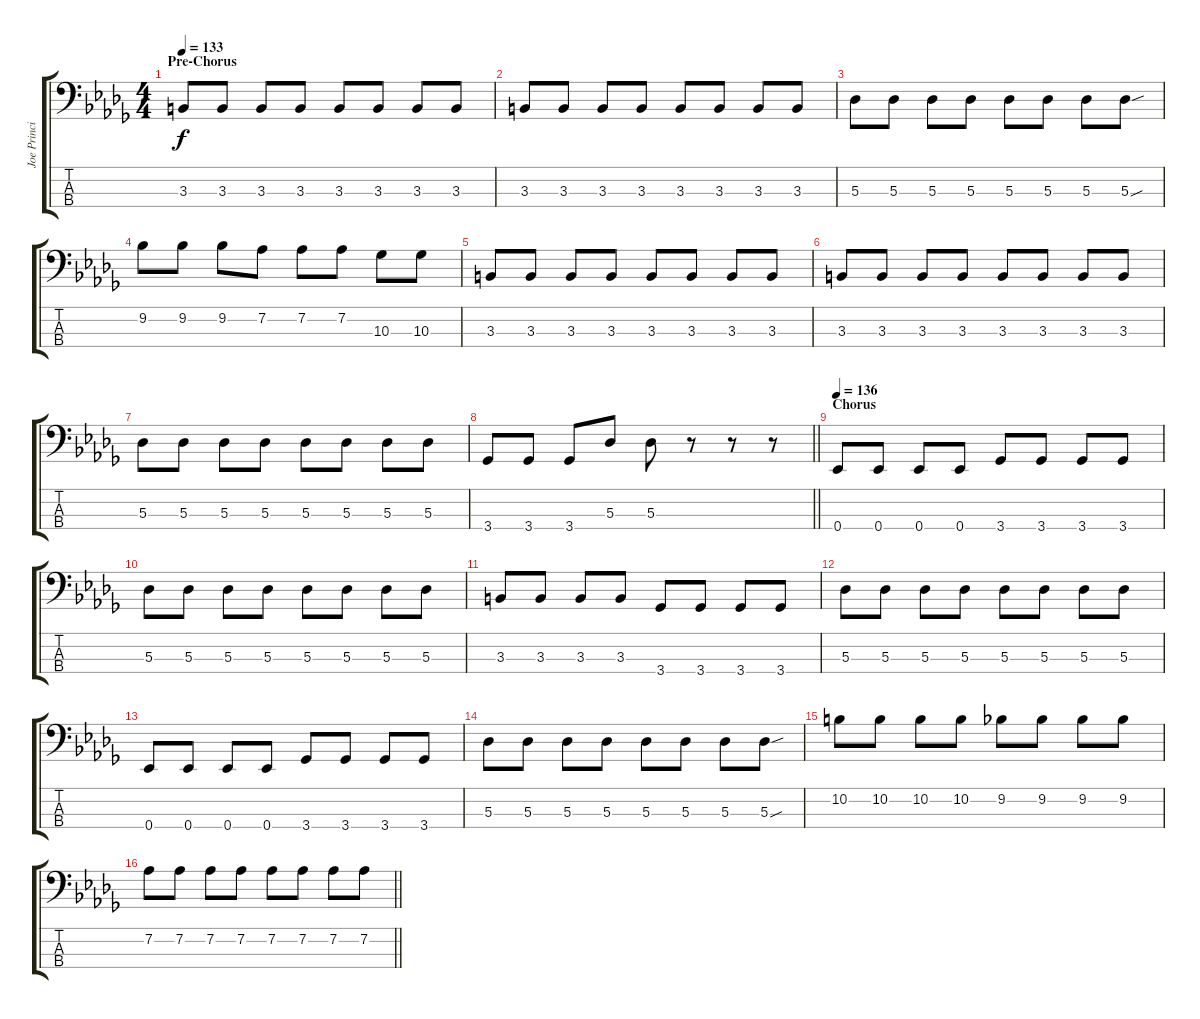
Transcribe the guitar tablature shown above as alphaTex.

\track ("Joe Principe - Bass" "Joe Princi") {instrument electricbassfinger}
\staff {score tabs}
\tuning (Gb2 Db2 Ab1 Eb1) {hide}
\ts (4 4)
\section ("" "Pre-Chorus")
\tempo 133
\clef f4
\ks db
3.3.8{dy f} 3.3.8 3.3.8 3.3.8 3.3.8 3.3.8 3.3.8 3.3.8 |
3.3.8 3.3.8 3.3.8 3.3.8 3.3.8 3.3.8 3.3.8 3.3.8 |
5.3.8 5.3.8 5.3.8 5.3.8 5.3.8 5.3.8 5.3.8 5.3{sou}.8 |
9.2.8 9.2.8 9.2.8 7.2.8 7.2.8 7.2.8 10.3.8 10.3.8 |
3.3.8 3.3.8 3.3.8 3.3.8 3.3.8 3.3.8 3.3.8 3.3.8 |
3.3.8 3.3.8 3.3.8 3.3.8 3.3.8 3.3.8 3.3.8 3.3.8 |
5.3.8 5.3.8 5.3.8 5.3.8 5.3.8 5.3.8 5.3.8 5.3.8 |
\barLineRight lightlight
3.4.8 3.4.8 3.4.8 5.3.8 5.3.8 r.8 r.8 r.8 |
\section ("" "Chorus")
\tempo 136
0.4.8 0.4.8 0.4.8 0.4.8 3.4.8 3.4.8 3.4.8 3.4.8 |
5.3.8 5.3.8 5.3.8 5.3.8 5.3.8 5.3.8 5.3.8 5.3.8 |
3.3.8 3.3.8 3.3.8 3.3.8 3.4.8 3.4.8 3.4.8 3.4.8 |
5.3.8 5.3.8 5.3.8 5.3.8 5.3.8 5.3.8 5.3.8 5.3.8 |
0.4.8 0.4.8 0.4.8 0.4.8 3.4.8 3.4.8 3.4.8 3.4.8 |
5.3.8 5.3.8 5.3.8 5.3.8 5.3.8 5.3.8 5.3.8 5.3{sou}.8 |
10.2.8 10.2.8 10.2.8 10.2.8 9.2.8 9.2.8 9.2.8 9.2.8 |
\barLineRight lightlight
7.2.8 7.2.8 7.2.8 7.2.8 7.2.8 7.2.8 7.2.8 7.2.8
